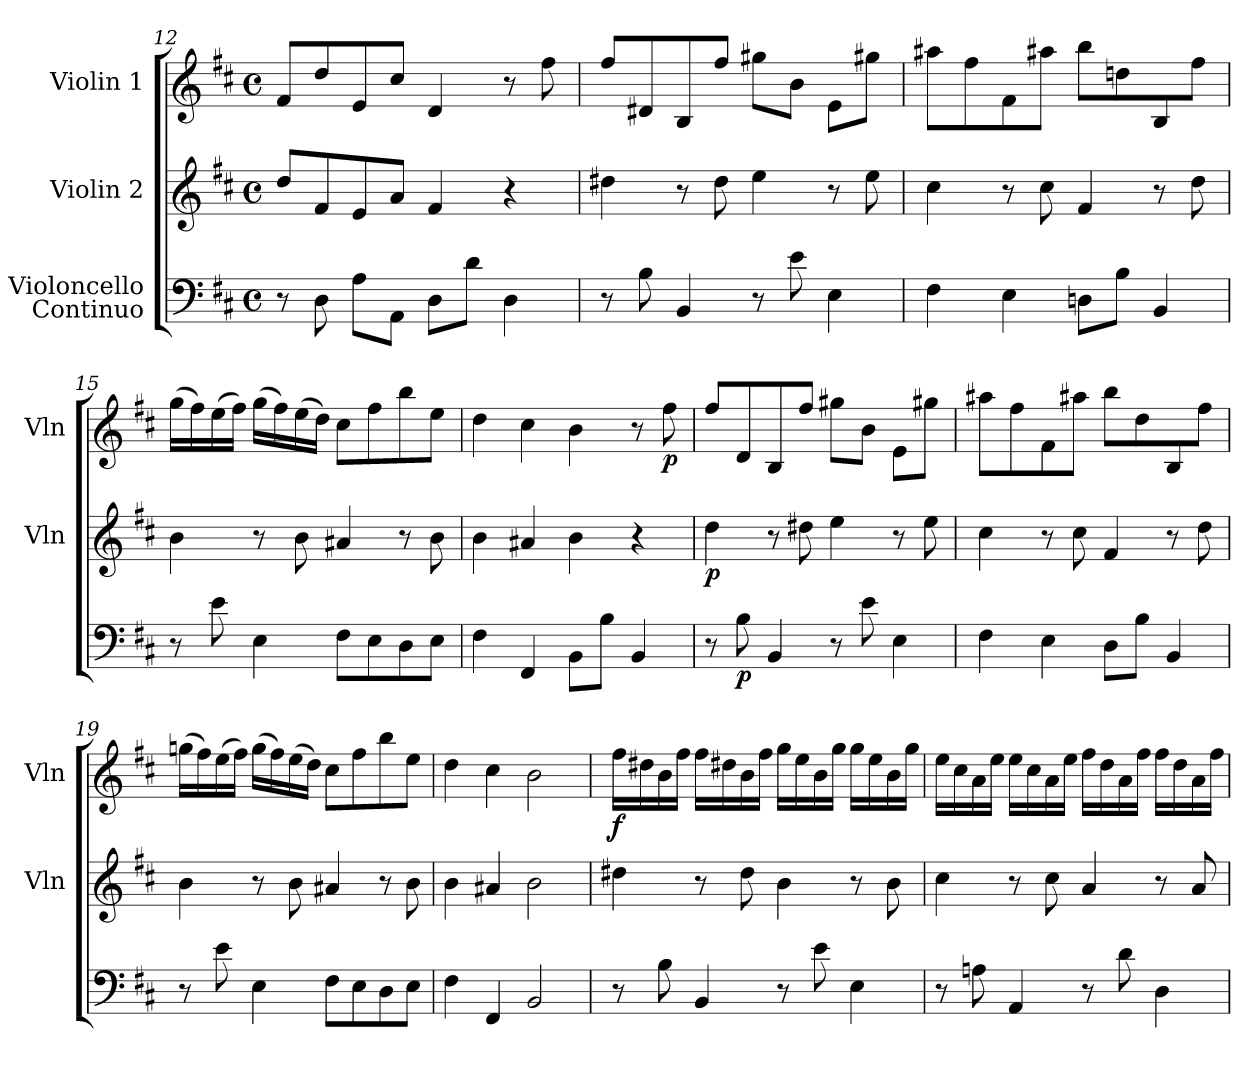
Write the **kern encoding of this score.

**kern	**dynam	**kern	**dynam	**kern	**dynam
*part3	*part3	*part2	*part2	*part1	*part1
*staff3	*staff3	*staff2	*staff2	*staff1	*staff1
*I"Violoncello\nContinuo	*	*I"Violin 2	*	*I"Violin 1	*
*	*	*I'Vln	*	*I'Vln	*
*clefF4	*	*clefG2	*	*clefG2	*
*k[f#c#]	*	*k[f#c#]	*	*k[f#c#]	*
*b:	*	*b:	*	*b:	*
*M4/4	*	*M4/4	*	*M4/4	*
*met(c)	*	*met(c)	*	*met(c)	*
=12	=12	=12	=12	=12	=12
8r	.	8dd/L	.	8f#/L	.
8D\	.	8f#/	.	8dd/	.
8A\L	.	8e/	.	8e/	.
8AA\J	.	8a/J	.	8cc#/J	.
8D\L	.	4f#/	.	4d/	.
8d\J	.	.	.	.	.
4D\	.	4r	.	8r	.
.	.	.	.	8ff#\	.
=13	=13	=13	=13	=13	=13
8r	.	4dd#X\	.	8ff#/L	.
8B\	.	.	.	8d#X/	.
4BB/	.	8r	.	8B/	.
.	.	8dd#\	.	8ff#/J	.
8r	.	4ee\	.	8gg#X\L	.
8e\	.	.	.	8b\J	.
4E\	.	8r	.	8e\L	.
.	.	8ee\	.	8gg#X\J	.
=14	=14	=14	=14	=14	=14
4F#\	.	4cc#\	.	8aa#X\L	.
.	.	.	.	8ff#\	.
4E\	.	8r	.	8f#\	.
.	.	8cc#\	.	8aa#X\J	.
8Dn\L	.	4f#/	.	8bb\L	.
8B\J	.	.	.	8ddn\	.
4BB/	.	8r	.	8B/	.
.	.	8dd\	.	8ff#\J	.
=15	=15	=15	=15	=15	=15
8r	.	4b\	.	(16gg\LL	.
.	.	.	.	16ff#\)	.
8e\	.	.	.	(16ee\	.
.	.	.	.	16ff#\JJ)	.
4E\	.	8r	.	(16gg\LL	.
.	.	.	.	16ff#\)	.
.	.	8b\	.	(16ee\	.
.	.	.	.	16dd\JJ)	.
8F#\L	.	4a#X/	.	8cc#\L	.
8E\	.	.	.	8ff#\	.
8D\	.	8r	.	8bb\	.
8E\J	.	8b\	.	8ee\J	.
=16	=16	=16	=16	=16	=16
4F#\	.	4b\	.	4dd\	.
4FF#/	.	4a#X/	.	4cc#\	.
8BB\L	.	4b\	.	4b\	.
8B\J	.	.	.	.	.
4BB/	.	4r	.	8r	.
.	.	.	.	8ff#\	p
=17	=17	=17	=17	=17	=17
8r	.	4dd\	p	8ff#/L	.
8B\	p	.	.	8d/	.
4BB/	.	8r	.	8B/	.
.	.	8dd#X\	.	8ff#/J	.
8r	.	4ee\	.	8gg#X\L	.
8e\	.	.	.	8b\J	.
4E\	.	8r	.	8e\L	.
.	.	8ee\	.	8gg#X\J	.
=18	=18	=18	=18	=18	=18
4F#\	.	4cc#\	.	8aa#X\L	.
.	.	.	.	8ff#\	.
4E\	.	8r	.	8f#\	.
.	.	8cc#\	.	8aa#X\J	.
8D\L	.	4f#/	.	8bb\L	.
8B\J	.	.	.	8dd\	.
4BB/	.	8r	.	8B/	.
.	.	8dd\	.	8ff#\J	.
=19	=19	=19	=19	=19	=19
8r	.	4b\	.	(16ggn\LL	.
.	.	.	.	16ff#\)	.
8e\	.	.	.	(16ee\	.
.	.	.	.	16ff#\JJ)	.
4E\	.	8r	.	(16gg\LL	.
.	.	.	.	16ff#\)	.
.	.	8b\	.	(16ee\	.
.	.	.	.	16dd\JJ)	.
8F#\L	.	4a#X/	.	8cc#\L	.
8E\	.	.	.	8ff#\	.
8D\	.	8r	.	8bb\	.
8E\J	.	8b\	.	8ee\J	.
=20	=20	=20	=20	=20	=20
4F#\	.	4b\	.	4dd\	.
4FF#/	.	4a#X/	.	4cc#\	.
2BB/	.	2b\	.	2b\	.
=21	=21	=21	=21	=21	=21
8r	.	4dd#X\	.	16ff#\LL	f
.	.	.	.	16dd#X\	.
8B\	.	.	.	16b\	.
.	.	.	.	16ff#\JJ	.
4BB/	.	8r	.	16ff#\LL	.
.	.	.	.	16dd#X\	.
.	.	8dd#\	.	16b\	.
.	.	.	.	16ff#\JJ	.
8r	.	4b\	.	16gg\LL	.
.	.	.	.	16ee\	.
8e\	.	.	.	16b\	.
.	.	.	.	16gg\JJ	.
4E\	.	8r	.	16gg\LL	.
.	.	.	.	16ee\	.
.	.	8b\	.	16b\	.
.	.	.	.	16gg\JJ	.
=22	=22	=22	=22	=22	=22
8r	.	4cc#\	.	16ee\LL	.
.	.	.	.	16cc#\	.
8An\	.	.	.	16a\	.
.	.	.	.	16ee\JJ	.
4AA/	.	8r	.	16ee\LL	.
.	.	.	.	16cc#\	.
.	.	8cc#\	.	16a\	.
.	.	.	.	16ee\JJ	.
8r	.	4a/	.	16ff#\LL	.
.	.	.	.	16dd\	.
8d\	.	.	.	16a\	.
.	.	.	.	16ff#\JJ	.
4D\	.	8r	.	16ff#\LL	.
.	.	.	.	16dd\	.
.	.	8a/	.	16a\	.
.	.	.	.	16ff#\JJ	.
=	=	=	=	=	=
*-	*-	*-	*-	*-	*-
